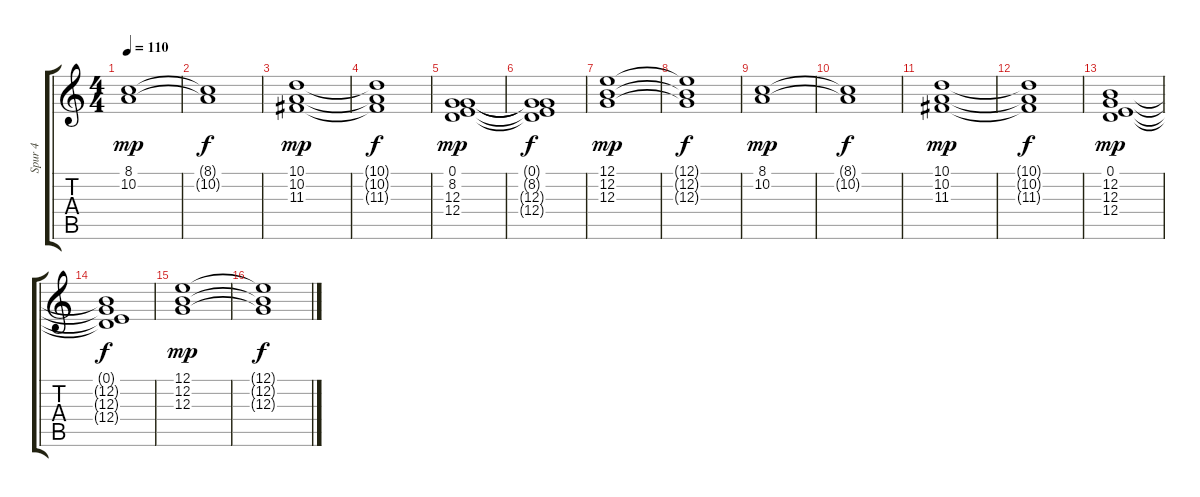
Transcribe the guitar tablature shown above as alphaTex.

\track ("Spur 4" "Spur 4") {instrument synthstrings1}
\staff {score tabs}
\tuning (E4 B3 G3 D3 A2 E2) {hide}
\ts (4 4)
\tempo 110
\clef g2
\ks c
(8.1 10.2).1{dy mp} |
(8.1{t} 10.2{t}).1{dy f} |
(10.1 10.2 11.3).1{dy mp} |
(10.1{t} 10.2{t} 11.3{t}).1{dy f} |
(0.1 8.2 12.3 12.4).1{dy mp} |
(0.1{t} 8.2{t} 12.3{t} 12.4{t}).1{dy f} |
(12.1 12.2 12.3).1{dy mp} |
(12.1{t} 12.2{t} 12.3{t}).1{dy f} |
(8.1 10.2).1{dy mp} |
(8.1{t} 10.2{t}).1{dy f} |
(10.1 10.2 11.3).1{dy mp} |
(10.1{t} 10.2{t} 11.3{t}).1{dy f} |
(0.1 12.2 12.3 12.4).1{dy mp} |
(0.1{t} 12.2{t} 12.3{t} 12.4{t}).1{dy f} |
(12.1 12.2 12.3).1{dy mp} |
(12.1{t} 12.2{t} 12.3{t}).1{dy f}
